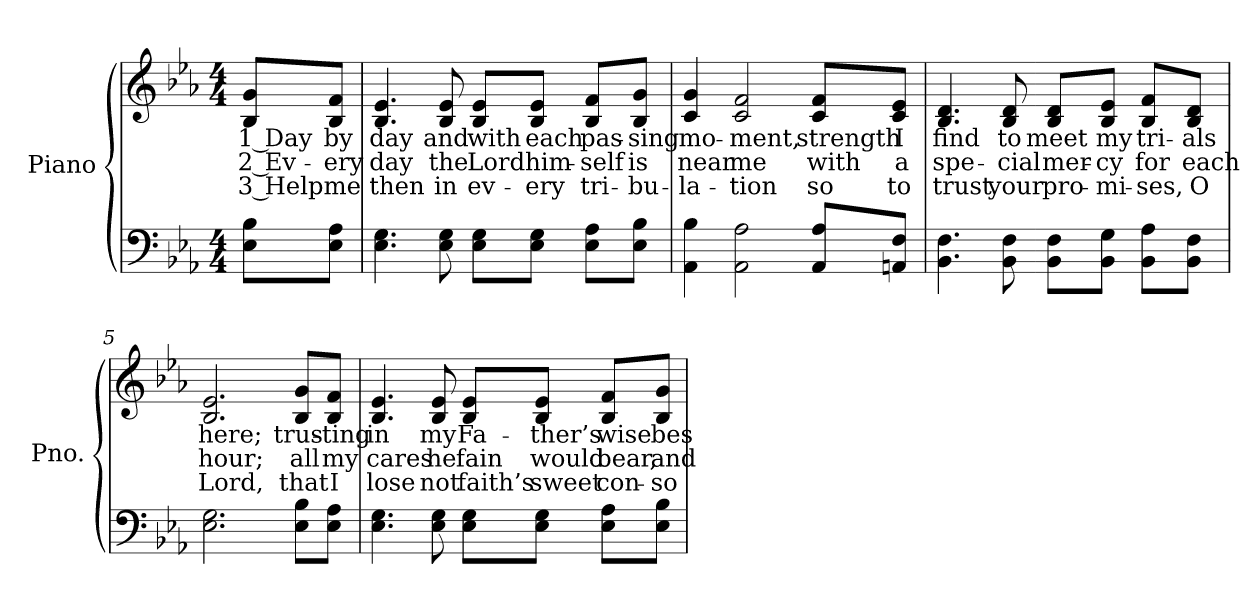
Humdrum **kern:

**kern	**kern	**text	**text	**text
*part2	*part1	*part1	*part1	*part1
*staff2	*staff1	*staff1	*staff1	*staff1
*I"Piano	*I"Piano	*	*	*
*I'Pno.	*I'Pno.	*	*	*
!!LO:PB:g=z
*clefF4	*clefG2	*	*	*
*k[b-e-a-]	*k[b-e-a-]	*	*	*
*E-:	*E-:	*	*	*
*M4/4	*M4/4	*	*	*
=	=	=	=	=
!	!	!LO:LY:b:color=#000000	!LO:LY:b:color=#000000	!LO:LY:b:color=#000000
8E-i\ 8B-i\L	8B-i/ 8gi/L	1 Day	2 Ev-	3 Help
!	!	!LO:LY:b:color=#000000	!LO:LY:b:color=#000000	!LO:LY:b:color=#000000
8E-i\ 8A-i\J	8B-i/ 8fi/J	by	-ery	me
=1	=1	=1	=1	=1
!	!	!LO:LY:b:color=#000000	!LO:LY:b:color=#000000	!LO:LY:b:color=#000000
4.E-i\ 4.Gi	4.B-i/ 4.e-i	day	day	then
!	!	!LO:LY:b:color=#000000	!LO:LY:b:color=#000000	!LO:LY:b:color=#000000
8E-i\ 8Gi	8B-i/ 8e-i	and	the	in
!	!	!LO:LY:b:color=#000000	!LO:LY:b:color=#000000	!LO:LY:b:color=#000000
8E-i\ 8Gi\L	8B-i/ 8e-i/L	with	Lord	ev-
!	!	!LO:LY:b:color=#000000	!LO:LY:b:color=#000000	!LO:LY:b:color=#000000
8E-i\ 8Gi\J	8B-i/ 8e-i/J	each	him-	-ery
!	!	!LO:LY:b:color=#000000	!LO:LY:b:color=#000000	!LO:LY:b:color=#000000
8E-i\ 8A-i\L	8B-i/ 8fi/L	pas-	-self	tri-
!	!	!LO:LY:b:color=#000000	!LO:LY:b:color=#000000	!LO:LY:b:color=#000000
8E-i\ 8B-i\J	8B-i/ 8gi/J	-sing	is	-bu-
=2	=2	=2	=2	=2
!	!	!LO:LY:b:color=#000000	!LO:LY:b:color=#000000	!LO:LY:b:color=#000000
4AA-i\ 4B-i	4ci/ 4gi	mo-	near	-la-
!	!	!LO:LY:b:color=#000000	!LO:LY:b:color=#000000	!LO:LY:b:color=#000000
2AA-i\ 2A-i	2ci/ 2fi	-ment,	me	-tion
!	!	!LO:LY:b:color=#000000	!LO:LY:b:color=#000000	!LO:LY:b:color=#000000
8AA-i/ 8A-i/L	8ci/ 8fi/L	strength	with	so
!	!	!LO:LY:b:color=#000000	!LO:LY:b:color=#000000	!LO:LY:b:color=#000000
8AAni/ 8Fi/J	8ci/ 8e-i/J	I	a	to
=3	=3	=3	=3	=3
!	!	!LO:LY:b:color=#000000	!LO:LY:b:color=#000000	!LO:LY:b:color=#000000
4.BB-i\ 4.Fi	4.B-i/ 4.di	find	spe-	trust
!	!	!LO:LY:b:color=#000000	!LO:LY:b:color=#000000	!LO:LY:b:color=#000000
8BB-i\ 8Fi	8B-i/ 8di	to	-cial	your
!!LO:LB:g=z
=4-	=4-	=4-	=4-	=4-
!	!	!LO:LY:b:color=#000000	!LO:LY:b:color=#000000	!LO:LY:b:color=#000000
8BB-i\ 8Fi\L	8B-i/ 8di/L	meet	mer-	pro-
!	!	!LO:LY:b:color=#000000	!LO:LY:b:color=#000000	!LO:LY:b:color=#000000
8BB-i\ 8Gi\J	8B-i/ 8e-i/J	my	-cy	-mi-
!	!	!LO:LY:b:color=#000000	!LO:LY:b:color=#000000	!LO:LY:b:color=#000000
8BB-i\ 8A-i\L	8B-i/ 8fi/L	tri-	for	-ses,
!	!	!LO:LY:b:color=#000000	!LO:LY:b:color=#000000	!LO:LY:b:color=#000000
8BB-i\ 8Fi\J	8B-i/ 8di/J	-als	each	O
=5	=5	=5	=5	=5
!	!	!LO:LY:b:color=#000000	!LO:LY:b:color=#000000	!LO:LY:b:color=#000000
2.E-i\ 2.Gi	2.B-i/ 2.e-i	here;	hour;	Lord,
!	!	!LO:LY:b:color=#000000	!LO:LY:b:color=#000000	!LO:LY:b:color=#000000
8E-i\ 8B-i\L	8B-i/ 8gi/L	trus-	all	that
!	!	!LO:LY:b:color=#000000	!LO:LY:b:color=#000000	!LO:LY:b:color=#000000
8E-i\ 8A-i\J	8B-i/ 8fi/J	-ting	my	I
=6	=6	=6	=6	=6
!	!	!LO:LY:b:color=#000000	!LO:LY:b:color=#000000	!LO:LY:b:color=#000000
4.E-i\ 4.Gi	4.B-i/ 4.e-i	in	cares	lose
!	!	!LO:LY:b:color=#000000	!LO:LY:b:color=#000000	!LO:LY:b:color=#000000
8E-i\ 8Gi	8B-i/ 8e-i	my	he	not
!	!	!LO:LY:b:color=#000000	!LO:LY:b:color=#000000	!LO:LY:b:color=#000000
8E-i\ 8Gi\L	8B-i/ 8e-i/L	Fa-	fain	faith’s
!	!	!LO:LY:b:color=#000000	!LO:LY:b:color=#000000	!LO:LY:b:color=#000000
8E-i\ 8Gi\J	8B-i/ 8e-i/J	-ther’s	would	sweet
!	!	!LO:LY:b:color=#000000	!LO:LY:b:color=#000000	!LO:LY:b:color=#000000
8E-i\ 8A-i\L	8B-i/ 8fi/L	wise	bear,	con-
!	!	!LO:LY:b:color=#000000	!LO:LY:b:color=#000000	!LO:LY:b:color=#000000
8E-i\ 8B-i\J	8B-i/ 8gi/J	bes-	and	-so-
=	=	=	=	=
*-	*-	*-	*-	*-
